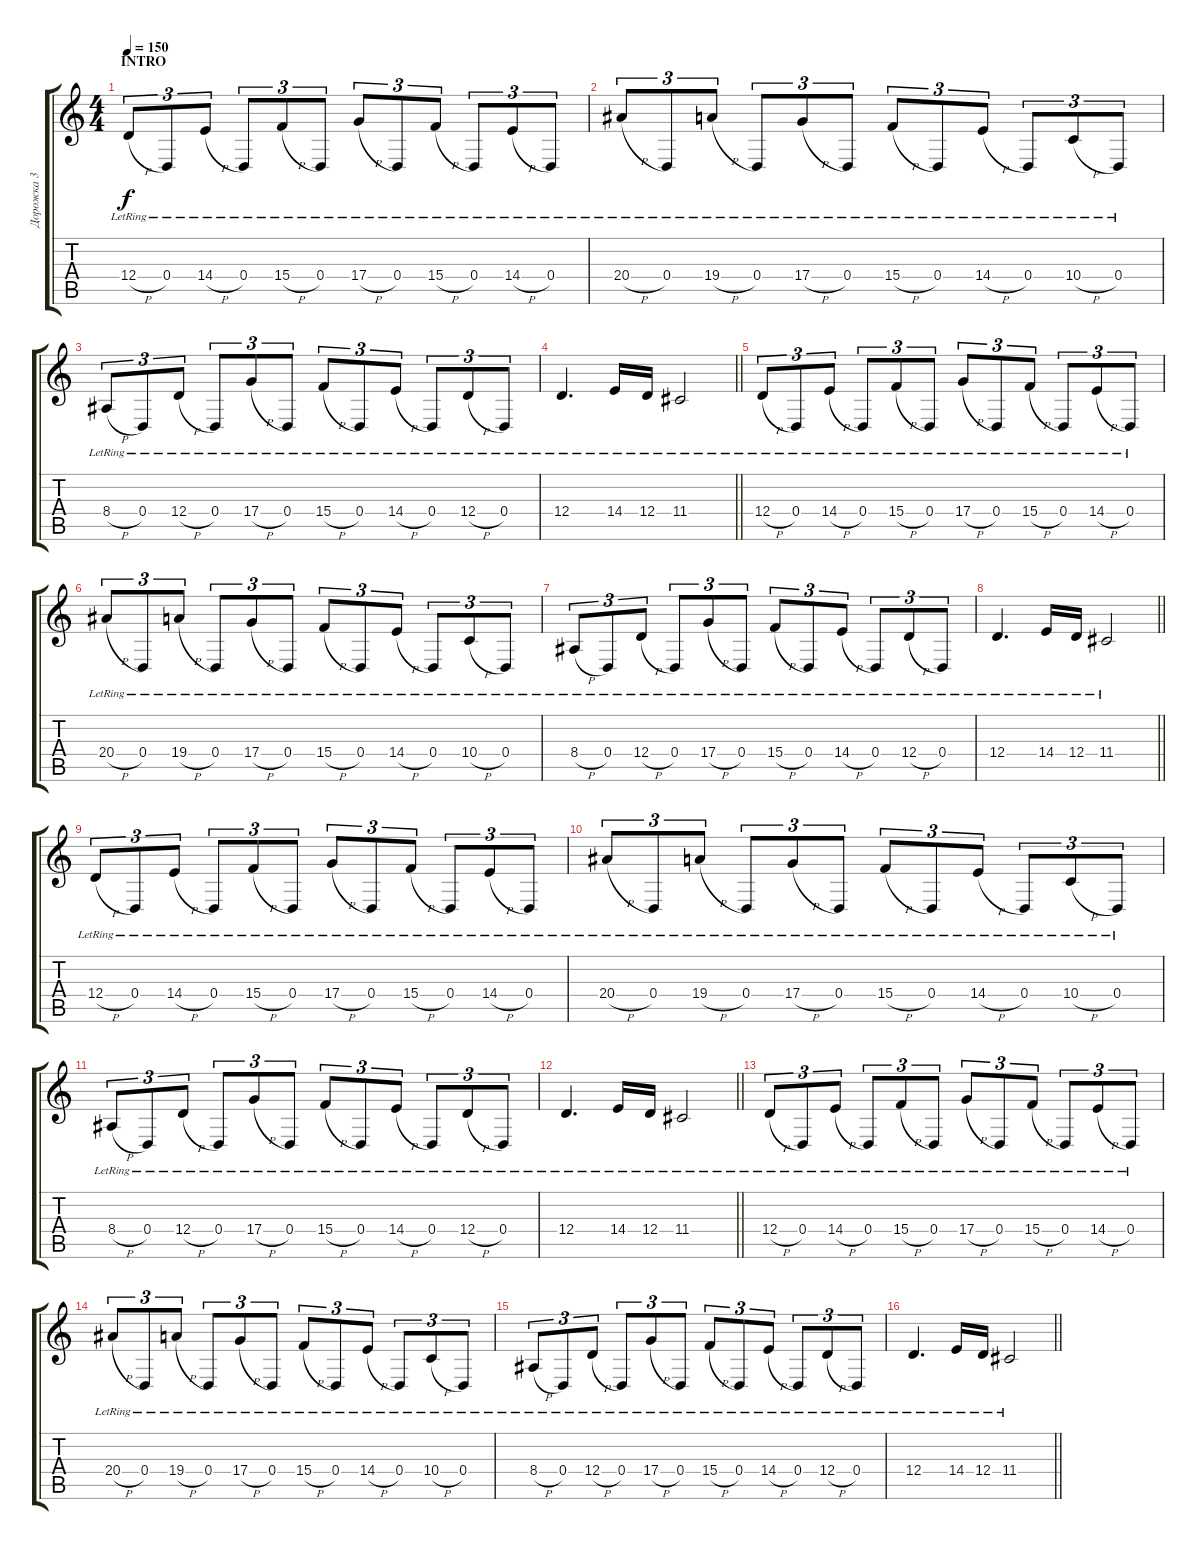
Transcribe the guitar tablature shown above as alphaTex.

\track ("Дорожка 3" "Дорожка 3") {instrument harpsichord}
\staff {score tabs}
\tuning (E4 B3 G3 D3 A2 E2) {hide}
\ts (4 4)
\section ("" "INTRO")
\tempo 150
\clef g2
\ks c
12.4{h lr}.8{tu (3 2) dy f instrument harpsichord} 0.4{lr}.8{tu (3 2)} 14.4{h lr}.8{tu (3 2)} 0.4{lr}.8{tu (3 2)} 15.4{h lr}.8{tu (3 2)} 0.4{lr}.8{tu (3 2)} 17.4{h lr}.8{tu (3 2)} 0.4{lr}.8{tu (3 2)} 15.4{h lr}.8{tu (3 2)} 0.4{lr}.8{tu (3 2)} 14.4{h lr}.8{tu (3 2)} 0.4{lr}.8{tu (3 2)} |
20.4{h lr}.8{tu (3 2)} 0.4{lr}.8{tu (3 2)} 19.4{h lr}.8{tu (3 2)} 0.4{lr}.8{tu (3 2)} 17.4{h lr}.8{tu (3 2)} 0.4{lr}.8{tu (3 2)} 15.4{h lr}.8{tu (3 2)} 0.4{lr}.8{tu (3 2)} 14.4{h lr}.8{tu (3 2)} 0.4{lr}.8{tu (3 2)} 10.4{h lr}.8{tu (3 2)} 0.4{lr}.8{tu (3 2)} |
8.4{h lr}.8{tu (3 2)} 0.4{lr}.8{tu (3 2)} 12.4{h lr}.8{tu (3 2)} 0.4{lr}.8{tu (3 2)} 17.4{h lr}.8{tu (3 2)} 0.4{lr}.8{tu (3 2)} 15.4{h lr}.8{tu (3 2)} 0.4{lr}.8{tu (3 2)} 14.4{h lr}.8{tu (3 2)} 0.4{lr}.8{tu (3 2)} 12.4{h lr}.8{tu (3 2)} 0.4{lr}.8{tu (3 2)} |
\barLineRight lightlight
12.4{lr}.4{d} 14.4{lr}.16 12.4{lr}.16 11.4{lr}.2 |
12.4{h lr}.8{tu (3 2)} 0.4{lr}.8{tu (3 2)} 14.4{h lr}.8{tu (3 2)} 0.4{lr}.8{tu (3 2)} 15.4{h lr}.8{tu (3 2)} 0.4{lr}.8{tu (3 2)} 17.4{h lr}.8{tu (3 2)} 0.4{lr}.8{tu (3 2)} 15.4{h lr}.8{tu (3 2)} 0.4{lr}.8{tu (3 2)} 14.4{h lr}.8{tu (3 2)} 0.4{lr}.8{tu (3 2)} |
20.4{h lr}.8{tu (3 2)} 0.4{lr}.8{tu (3 2)} 19.4{h lr}.8{tu (3 2)} 0.4{lr}.8{tu (3 2)} 17.4{h lr}.8{tu (3 2)} 0.4{lr}.8{tu (3 2)} 15.4{h lr}.8{tu (3 2)} 0.4{lr}.8{tu (3 2)} 14.4{h lr}.8{tu (3 2)} 0.4{lr}.8{tu (3 2)} 10.4{h lr}.8{tu (3 2)} 0.4{lr}.8{tu (3 2)} |
8.4{h lr}.8{tu (3 2)} 0.4{lr}.8{tu (3 2)} 12.4{h lr}.8{tu (3 2)} 0.4{lr}.8{tu (3 2)} 17.4{h lr}.8{tu (3 2)} 0.4{lr}.8{tu (3 2)} 15.4{h lr}.8{tu (3 2)} 0.4{lr}.8{tu (3 2)} 14.4{h lr}.8{tu (3 2)} 0.4{lr}.8{tu (3 2)} 12.4{h lr}.8{tu (3 2)} 0.4{lr}.8{tu (3 2)} |
\barLineRight lightlight
12.4{lr}.4{d} 14.4{lr}.16 12.4{lr}.16 11.4{lr}.2 |
12.4{h lr}.8{tu (3 2)} 0.4{lr}.8{tu (3 2)} 14.4{h lr}.8{tu (3 2)} 0.4{lr}.8{tu (3 2)} 15.4{h lr}.8{tu (3 2)} 0.4{lr}.8{tu (3 2)} 17.4{h lr}.8{tu (3 2)} 0.4{lr}.8{tu (3 2)} 15.4{h lr}.8{tu (3 2)} 0.4{lr}.8{tu (3 2)} 14.4{h lr}.8{tu (3 2)} 0.4{lr}.8{tu (3 2)} |
20.4{h lr}.8{tu (3 2)} 0.4{lr}.8{tu (3 2)} 19.4{h lr}.8{tu (3 2)} 0.4{lr}.8{tu (3 2)} 17.4{h lr}.8{tu (3 2)} 0.4{lr}.8{tu (3 2)} 15.4{h lr}.8{tu (3 2)} 0.4{lr}.8{tu (3 2)} 14.4{h lr}.8{tu (3 2)} 0.4{lr}.8{tu (3 2)} 10.4{h lr}.8{tu (3 2)} 0.4{lr}.8{tu (3 2)} |
8.4{h lr}.8{tu (3 2)} 0.4{lr}.8{tu (3 2)} 12.4{h lr}.8{tu (3 2)} 0.4{lr}.8{tu (3 2)} 17.4{h lr}.8{tu (3 2)} 0.4{lr}.8{tu (3 2)} 15.4{h lr}.8{tu (3 2)} 0.4{lr}.8{tu (3 2)} 14.4{h lr}.8{tu (3 2)} 0.4{lr}.8{tu (3 2)} 12.4{h lr}.8{tu (3 2)} 0.4{lr}.8{tu (3 2)} |
\barLineRight lightlight
12.4{lr}.4{d} 14.4{lr}.16 12.4{lr}.16 11.4{lr}.2 |
12.4{h lr}.8{tu (3 2)} 0.4{lr}.8{tu (3 2)} 14.4{h lr}.8{tu (3 2)} 0.4{lr}.8{tu (3 2)} 15.4{h lr}.8{tu (3 2)} 0.4{lr}.8{tu (3 2)} 17.4{h lr}.8{tu (3 2)} 0.4{lr}.8{tu (3 2)} 15.4{h lr}.8{tu (3 2)} 0.4{lr}.8{tu (3 2)} 14.4{h lr}.8{tu (3 2)} 0.4{lr}.8{tu (3 2)} |
20.4{h lr}.8{tu (3 2)} 0.4{lr}.8{tu (3 2)} 19.4{h lr}.8{tu (3 2)} 0.4{lr}.8{tu (3 2)} 17.4{h lr}.8{tu (3 2)} 0.4{lr}.8{tu (3 2)} 15.4{h lr}.8{tu (3 2)} 0.4{lr}.8{tu (3 2)} 14.4{h lr}.8{tu (3 2)} 0.4{lr}.8{tu (3 2)} 10.4{h lr}.8{tu (3 2)} 0.4{lr}.8{tu (3 2)} |
8.4{h lr}.8{tu (3 2)} 0.4{lr}.8{tu (3 2)} 12.4{h lr}.8{tu (3 2)} 0.4{lr}.8{tu (3 2)} 17.4{h lr}.8{tu (3 2)} 0.4{lr}.8{tu (3 2)} 15.4{h lr}.8{tu (3 2)} 0.4{lr}.8{tu (3 2)} 14.4{h lr}.8{tu (3 2)} 0.4{lr}.8{tu (3 2)} 12.4{h lr}.8{tu (3 2)} 0.4{lr}.8{tu (3 2)} |
\barLineRight lightlight
12.4{lr}.4{d} 14.4{lr}.16 12.4{lr}.16 11.4{lr}.2
